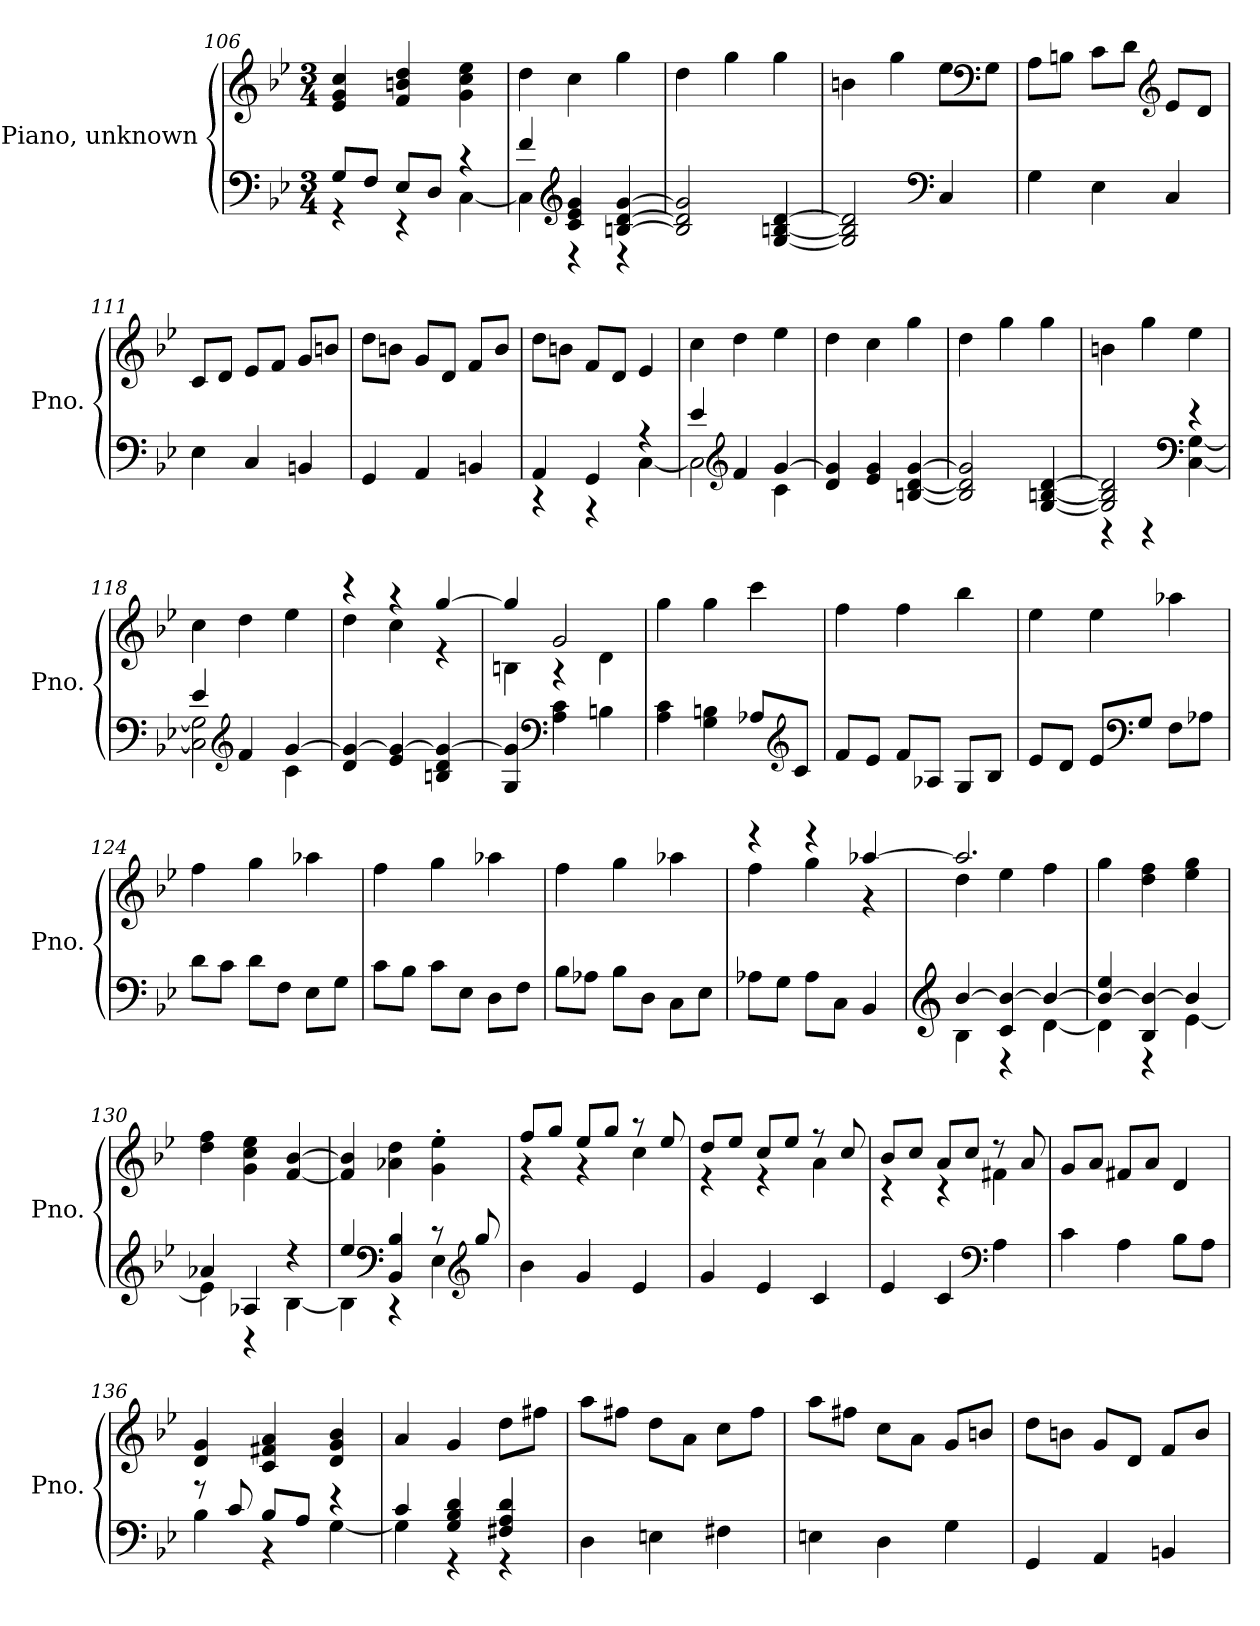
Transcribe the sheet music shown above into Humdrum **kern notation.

**kern	**kern
*part1	*part1
*staff2	*staff1
*I"Piano, unknown	*
*I'Pno.	*
*clefF4	*clefG2
*k[b-e-]	*k[b-e-]
*M3/4	*M3/4
=106	=106
*^	*
8G/L	4r	4e-/ 4g/ 4cc/
8F/J	.	.
8E-/L	4r	4f/ 4bn/ 4dd/
8D/J	.	.
4r	[4C\	4g\ 4cc\ 4ee-\
=107	=107	=107
4f/	4C\]	4dd\
*clefG2	*	*
4c/ 4e-/ 4g/	4r	4cc\
[4Bn/ [4d/ [4g/	4r	4gg\
*v	*v	*
=108	=108
2B/] 2d/] 2g/]	4dd\
.	4gg\
[4G/ [4Bn/ [4d/	4gg\
=109	=109
2G/] 2B/] 2d/]	4bn\
.	4gg\
*clefF4	*
4C/	8ee-\L
*	*clefF4
.	8G\J
=110	=110
4G\	8A\L
.	8Bn\J
4E-\	8c\L
.	8d\J
*	*clefG2
4C/	8e-/L
.	8d/J
!!LO:LB:g=z
=111	=111
4E-\	8c/L
.	8d/J
4C/	8e-/L
.	8f/J
4BBn/	8g/L
.	8bn/J
=112	=112
4GG/	8dd\L
.	8bn\J
4AA/	8g/L
.	8d/J
4BBn/	8f/L
.	8b/J
=113	=113
*^	*
4AA/	4r	8dd\L
.	.	8bn\J
4GG/	4r	8f/L
.	.	8d/J
4r	[4C\	4e-/
=114	=114	=114
4e-/	2C\]	4cc\
*clefG2	*	*
4f/	.	4dd\
[4g/	4c\	4ee-\
*v	*v	*
=115	=115
4d/ 4g/]	4dd\
4e-/ 4g/	4cc\
[4Bn/ [4d/ [4g/	4gg\
=116	=116
2B/] 2d/] 2g/]	4dd\
.	4gg\
[4G/ [4Bn/ [4d/	4gg\
=117	=117
*^	*
2G/] 2B/] 2d/]	4r	4bn\
.	4r	4gg\
*clefF4	*	*
4r	[4C\ [4G\	4ee-\
!!LO:PB:g=z
=118	=118	=118
4e-/	2C\] 2G\]	4cc\
*clefG2	*	*
4f/	.	4dd\
[4g/	4c\	4ee-\
*v	*v	*
=119	=119
*	*^
4d/ 4g/_	4r	4dd\
4e-/ 4g/_	4r	4cc\
4Bn/ 4d/ 4g/_	[4gg/	4r
=120	=120	=120
4G/ 4g/]	4gg/]	4Bn\
*clefF4	*	*
4A\ 4c\	2g/	4r
4Bn\	.	4d\
*	*v	*v
=121	=121
4A\ 4c\	4gg\
4G\ 4Bn\	4gg\
8A-X/L	4ccc\
*clefG2	*
8c/J	.
=122	=122
8f/L	4ff\
8e-/J	.
8f/L	4ff\
8A-X/J	.
8G/L	4bb-\
8B-/J	.
=123	=123
8e-/L	4ee-\
8d/J	.
8e-/L	4ee-\
*clefF4	*
8G/J	.
8F\L	4aa-X\
8A-X\J	.
!!LO:LB:g=z
=124	=124
8d\L	4ff\
8c\J	.
8d\L	4gg\
8F\J	.
8E-\L	4aa-X\
8G\J	.
=125	=125
8c\L	4ff\
8B-\J	.
8c\L	4gg\
8E-\J	.
8D\L	4aa-X\
8F\J	.
=126	=126
8B-\L	4ff\
8A-X\J	.
8B-\L	4gg\
8D\J	.
8C\L	4aa-X\
8E-\J	.
=127	=127
*	*^
8A-X\L	4r	4ff\
8G\J	.	.
8A-\L	4r	4gg\
8C\J	.	.
4BB-/	[4aa-X/	4r
=128	=128	=128
*clefG2	*	*
*^	*	*
[4b-/	4B-\	2.aa-/]	4dd\
4c/ 4b-/_	4r	.	4ee-\
4b-/_	[4d\	.	4ff\
*	*	*v	*v
=129	=129	=129
4b-/_ 4ee-/	4d\]	4gg\
4B-/ 4b-/_	4r	4dd\ 4ff\
4b-/]	[4e-\	4ee-\ 4gg\
!!LO:LB:g=z
=130	=130	=130
4a-X/	4e-\]	4dd\ 4ff\
4A-X/	4r	4g\ 4cc\ 4ee-\
4r	[4B-\	[4f/ [4b-/
=131	=131	=131
4ee-/	4B-\]	4f/] 4b-/]
*clefF4	*	*
4BB-/ 4B-/	4r	4a-X\ 4dd\
8r	4E-\	4g\' 4ee-\'
*clefG2	*	*
8gg/	.	.
*v	*v	*
=132	=132
*	*^
4b-\	8ff/L	4r
.	8gg/J	.
4g/	8ee-/L	4r
.	8gg/J	.
4e-/	8r	4cc\
.	8ee-/	.
=133	=133	=133
4g/	8dd/L	4r
.	8ee-/J	.
4e-/	8cc/L	4r
.	8ee-/J	.
4c/	8r	4a\
.	8cc/	.
=134	=134	=134
4e-/	8b-/L	4r
.	8cc/J	.
4c/	8a/L	4r
.	8cc/J	.
*clefF4	*	*
4A\	8r	4f#X\
.	8a/	.
*	*v	*v
!!LO:LB:g=z
=135	=135
4c\	8g/L
.	8a/J
4A\	8f#X/L
.	8a/J
8B-\L	4d/
8A\J	.
=136	=136
*^	*
8r	4B-\	4d/ 4g/
8c/	.	.
8B-/L	4r	4c/ 4f#X/ 4a/
8A/J	.	.
4r	[4G\	4d/ 4g/ 4b-/
=137	=137	=137
4c/	4G\]	4a/
4G/ 4B-/ 4d/	4r	4g/
4F#X/ 4A/ 4d/	4r	8dd\L
.	.	8ff#X\J
*v	*v	*
=138	=138
4D\	8aa\L
.	8ff#X\J
4En\	8dd\L
.	8a\J
4F#X\	8cc\L
.	8ff#\J
=139	=139
4En\	8aa\L
.	8ff#X\J
4D\	8cc\L
.	8a\J
4G\	8g/L
.	8bn/J
=140	=140
4GG/	8dd\L
.	8bn\J
4AA/	8g/L
.	8d/J
4BBn/	8f/L
.	8b/J
=	=
*-	*-
